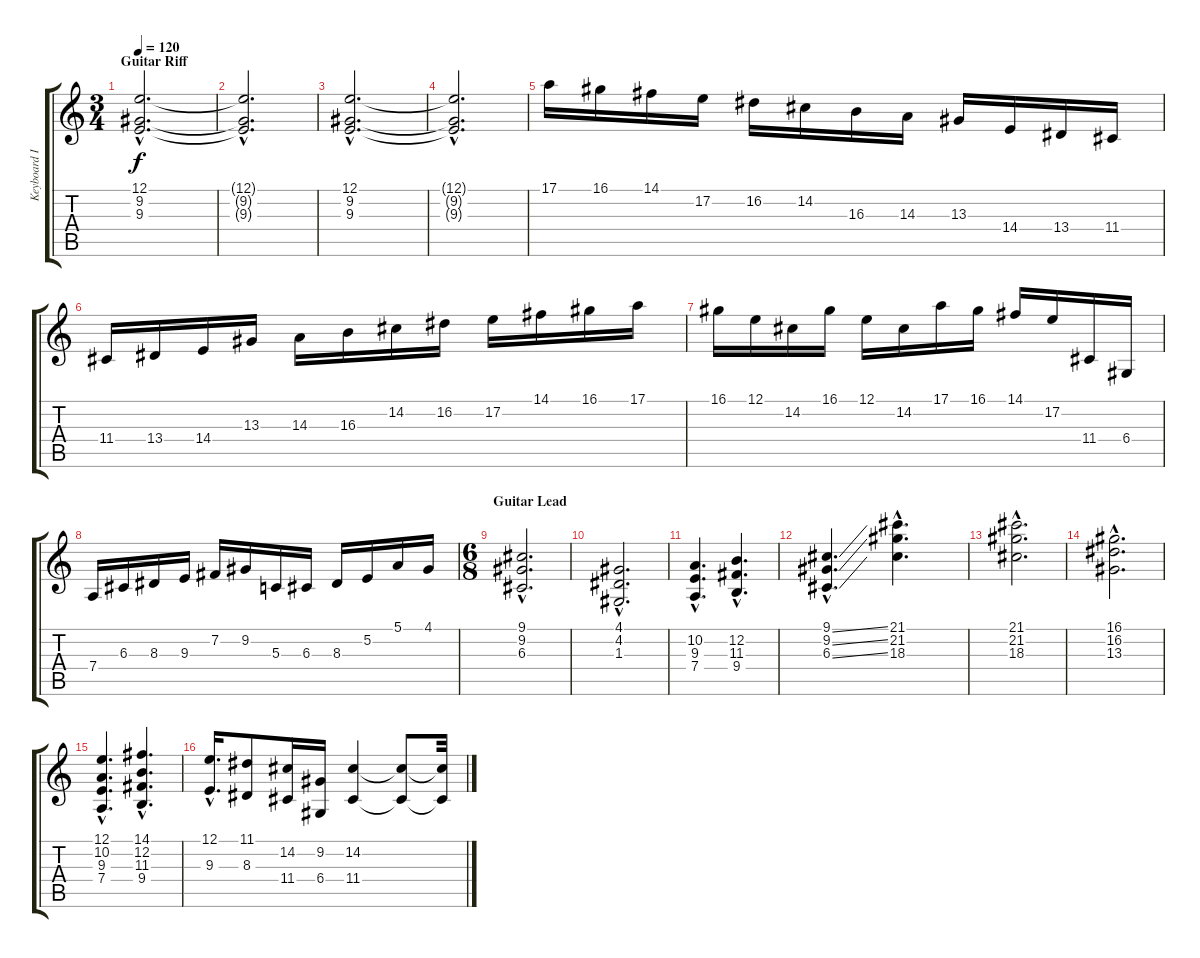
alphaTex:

\track ("Keyboard I" "Keyboard I") {instrument stringensemble1}
\staff {score tabs}
\tuning (E4 B3 G3 D3 A2 E2) {hide}
\ts (3 4)
\section ("" "Guitar Riff")
\tempo 120
\clef g2
\ks c
(12.1{hac} 9.2{hac} 9.3{hac}).2{d dy f volume 12 instrument stringensemble1} |
(12.1{hac t} 9.2{hac t} 9.3{hac t}).2{d} |
(12.1{hac} 9.2{hac} 9.3{hac}).2{d} |
(12.1{hac t} 9.2{hac t} 9.3{hac t}).2{d} |
17.1.16{volume 13 instrument harpsichord} 16.1.16 14.1.16 17.2.16 16.2.16 14.2.16 16.3.16 14.3.16 13.3.16 14.4.16 13.4.16 11.4.16 |
11.4.16 13.4.16 14.4.16 13.3.16 14.3.16 16.3.16 14.2.16 16.2.16 17.2.16 14.1.16 16.1.16 17.1.16 |
16.1.16 12.1.16 14.2.16 16.1.16 12.1.16 14.2.16 17.1.16 16.1.16 14.1.16 17.2.16 11.4.16 6.4.16 |
7.4.16{instrument harpsichord} 6.3.16 8.3.16 9.3.16 7.2.16 9.2.16 5.3.16 6.3.16 8.3.16 5.2.16 5.1.16 4.1.16 |
\ts (6 8)
\section ("" "Guitar Lead")
(9.1{hac} 9.2{hac} 6.3{hac}).2{d instrument stringensemble1} |
(4.1{hac} 4.2{hac} 1.3{hac}).2{d} |
(10.2{hac} 9.3{hac} 7.4{hac}).4{d} (12.2{hac} 11.3{hac} 9.4{hac}).4{d} |
(9.1{ss hac} 9.2{ss hac} 6.3{ss hac}).4{d} (21.1{hac} 21.2{hac} 18.3{hac}).4{d} |
(21.1{hac} 21.2{hac} 18.3{hac}).2{d} |
(16.1{hac} 16.2{hac} 13.3{hac}).2{d} |
(12.1{hac} 10.2{hac} 9.3{hac} 7.4{hac}).4{d} (14.1{hac} 12.2{hac} 11.3{hac} 9.4{hac}).4{d} |
(12.1{hac} 9.3{hac}).16{d} (11.1 8.3).8 (14.2 11.4).16 (9.2 6.4).16 (14.2 11.4).4 (14.2{t} 11.4{t}).8 (14.2{t} 11.4{t}).32
